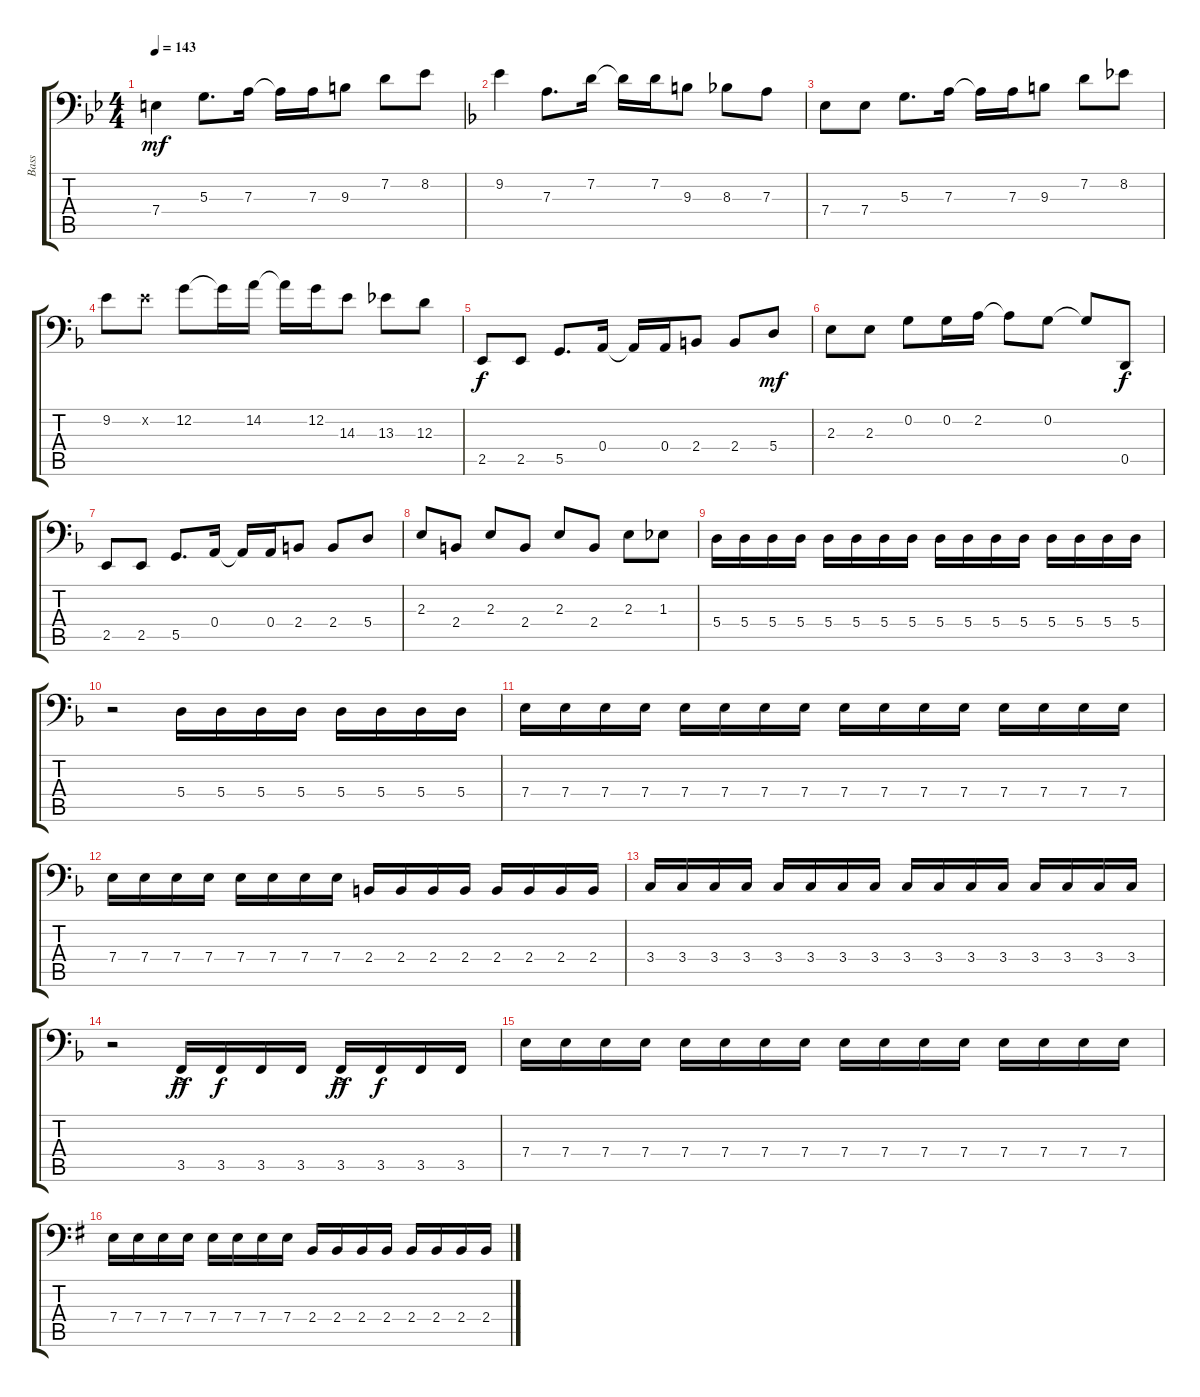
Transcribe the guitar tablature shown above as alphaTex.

\track ("Bass" "Bass") {instrument electricbassfinger}
\staff {score tabs}
\tuning (B2 G2 D2 A1 D1 B0) {hide}
\ts (4 4)
\tempo 143
\clef f4
\ks bb
7.4.4{dy mf} 5.3.8{d} 7.3.16 7.3{t}.16 7.3.16 9.3.8 7.2.8 8.2.8 |
\ks f
9.2.4 7.3.8{d} 7.2.16 7.2{t}.16 7.2.16 9.3.8 8.3.8 7.3.8 |
7.4.8 7.4.8 5.3.8{d} 7.3.16 7.3{t}.16 7.3.16 9.3.8 7.2.8 8.2.8 |
9.2.8 9.2{x}.8 12.2.8 12.2{t}.16 14.2.16 14.2{t}.16 12.2.16 14.3.8 13.3.8 12.3.8 |
2.5.8{dy f} 2.5.8 5.5.8{d} 0.4.16 0.4{t}.16 0.4.16 2.4.8 2.4.8 5.4.8{dy mf} |
2.3.8 2.3.8 0.2.8 0.2.16 2.2.16 2.2{t}.8 0.2.8 0.2{t}.8 0.5.8{dy f} |
2.5.8 2.5.8 5.5.8{d} 0.4.16 0.4{t}.16 0.4.16 2.4.8 2.4.8 5.4.8 |
2.3.8 2.4.8 2.3.8 2.4.8 2.3.8 2.4.8 2.3.8 1.3.8 |
5.4.16 5.4.16 5.4.16 5.4.16 5.4.16 5.4.16 5.4.16 5.4.16 5.4.16 5.4.16 5.4.16 5.4.16 5.4.16 5.4.16 5.4.16 5.4.16 |
r.2 5.4.16 5.4.16 5.4.16 5.4.16 5.4.16 5.4.16 5.4.16 5.4.16 |
7.4.16 7.4.16 7.4.16 7.4.16 7.4.16 7.4.16 7.4.16 7.4.16 7.4.16 7.4.16 7.4.16 7.4.16 7.4.16 7.4.16 7.4.16 7.4.16 |
7.4.16 7.4.16 7.4.16 7.4.16 7.4.16 7.4.16 7.4.16 7.4.16 2.4.16 2.4.16 2.4.16 2.4.16 2.4.16 2.4.16 2.4.16 2.4.16 |
3.4.16 3.4.16 3.4.16 3.4.16 3.4.16 3.4.16 3.4.16 3.4.16 3.4.16 3.4.16 3.4.16 3.4.16 3.4.16 3.4.16 3.4.16 3.4.16 |
r.2 3.5{ac}.16{dy ff} 3.5.16{dy f} 3.5.16 3.5.16 3.5{ac}.16{dy ff} 3.5.16{dy f} 3.5.16 3.5.16 |
7.4.16 7.4.16 7.4.16 7.4.16 7.4.16 7.4.16 7.4.16 7.4.16 7.4.16 7.4.16 7.4.16 7.4.16 7.4.16 7.4.16 7.4.16 7.4.16 |
\ks g
7.4.16 7.4.16 7.4.16 7.4.16 7.4.16 7.4.16 7.4.16 7.4.16 2.4.16 2.4.16 2.4.16 2.4.16 2.4.16 2.4.16 2.4.16 2.4.16
